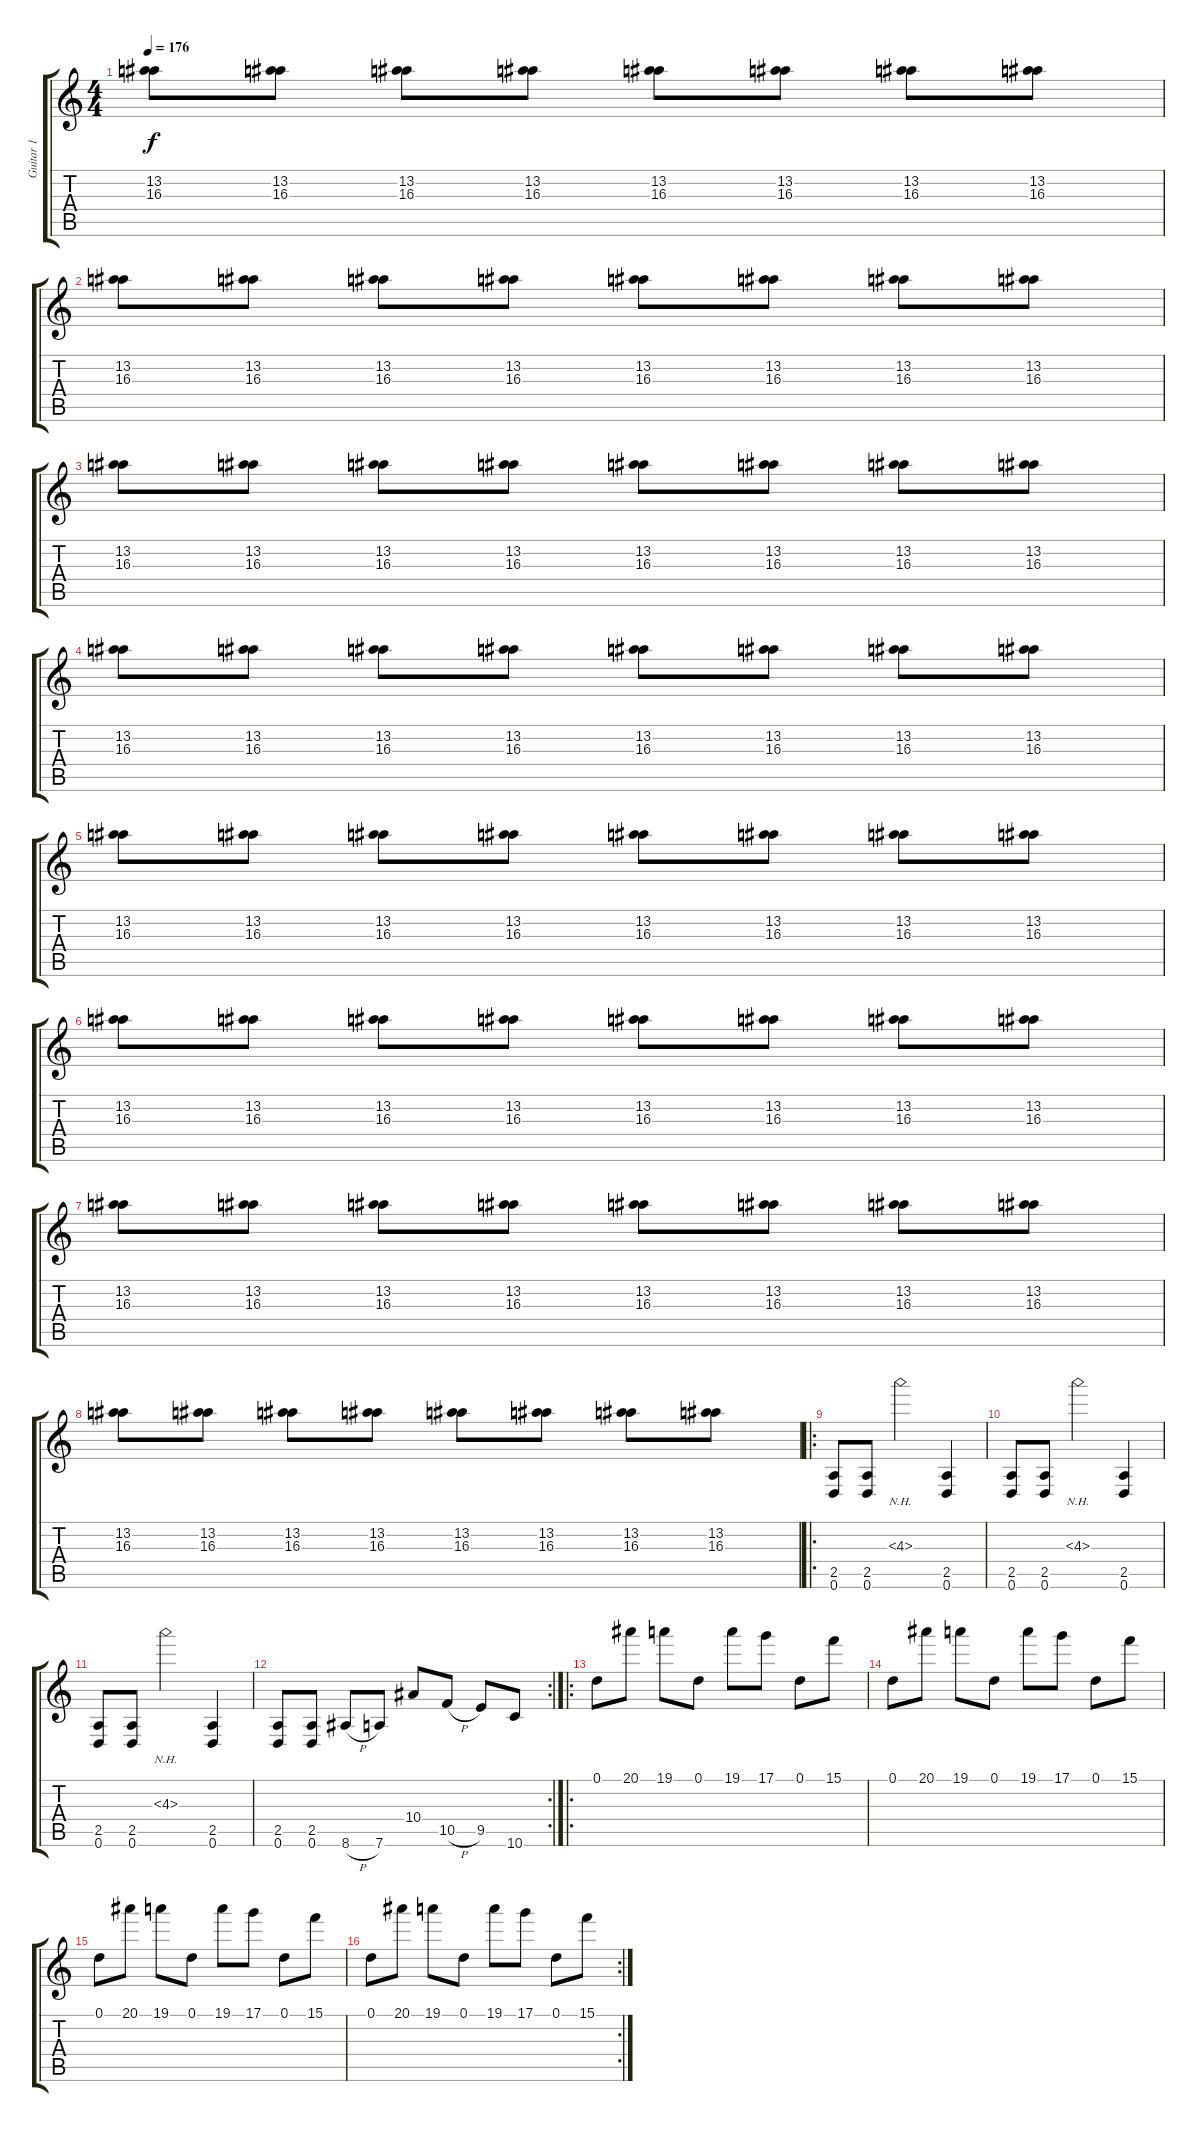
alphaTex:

\track ("Guitar 1" "Guitar 1") {instrument distortionguitar}
\staff {score tabs}
\tuning (D4 A3 F3 C3 G2 D2) {hide}
\ts (4 4)
\tempo 176
\clef g2
\ks c
(13.2 16.3).8{dy f} (13.2 16.3).8 (13.2 16.3).8 (13.2 16.3).8 (13.2 16.3).8 (13.2 16.3).8 (13.2 16.3).8 (13.2 16.3).8 |
(13.2 16.3).8 (13.2 16.3).8 (13.2 16.3).8 (13.2 16.3).8 (13.2 16.3).8 (13.2 16.3).8 (13.2 16.3).8 (13.2 16.3).8 |
(13.2 16.3).8 (13.2 16.3).8 (13.2 16.3).8 (13.2 16.3).8 (13.2 16.3).8 (13.2 16.3).8 (13.2 16.3).8 (13.2 16.3).8 |
(13.2 16.3).8 (13.2 16.3).8 (13.2 16.3).8 (13.2 16.3).8 (13.2 16.3).8 (13.2 16.3).8 (13.2 16.3).8 (13.2 16.3).8 |
(13.2 16.3).8 (13.2 16.3).8 (13.2 16.3).8 (13.2 16.3).8 (13.2 16.3).8 (13.2 16.3).8 (13.2 16.3).8 (13.2 16.3).8 |
(13.2 16.3).8 (13.2 16.3).8 (13.2 16.3).8 (13.2 16.3).8 (13.2 16.3).8 (13.2 16.3).8 (13.2 16.3).8 (13.2 16.3).8 |
(13.2 16.3).8 (13.2 16.3).8 (13.2 16.3).8 (13.2 16.3).8 (13.2 16.3).8 (13.2 16.3).8 (13.2 16.3).8 (13.2 16.3).8 |
(13.2 16.3).8 (13.2 16.3).8 (13.2 16.3).8 (13.2 16.3).8 (13.2 16.3).8 (13.2 16.3).8 (13.2 16.3).8 (13.2 16.3).8 |
\ro
(2.5 0.6).8 (2.5 0.6).8 4.3{nh}.2 (2.5 0.6).4 |
(2.5 0.6).8 (2.5 0.6).8 4.3{nh}.2 (2.5 0.6).4 |
(2.5 0.6).8 (2.5 0.6).8 4.3{nh}.2 (2.5 0.6).4 |
\rc 2
(2.5 0.6).8 (2.5 0.6).8 8.6{h}.8 7.6.8 10.4.8 10.5{h}.8 9.5.8 10.6.8 |
\ro
0.1.8 20.1.8 19.1.8 0.1.8 19.1.8 17.1.8 0.1.8 15.1.8 |
0.1.8 20.1.8 19.1.8 0.1.8 19.1.8 17.1.8 0.1.8 15.1.8 |
0.1.8 20.1.8 19.1.8 0.1.8 19.1.8 17.1.8 0.1.8 15.1.8 |
\rc 2
0.1.8 20.1.8 19.1.8 0.1.8 19.1.8 17.1.8 0.1.8 15.1.8
